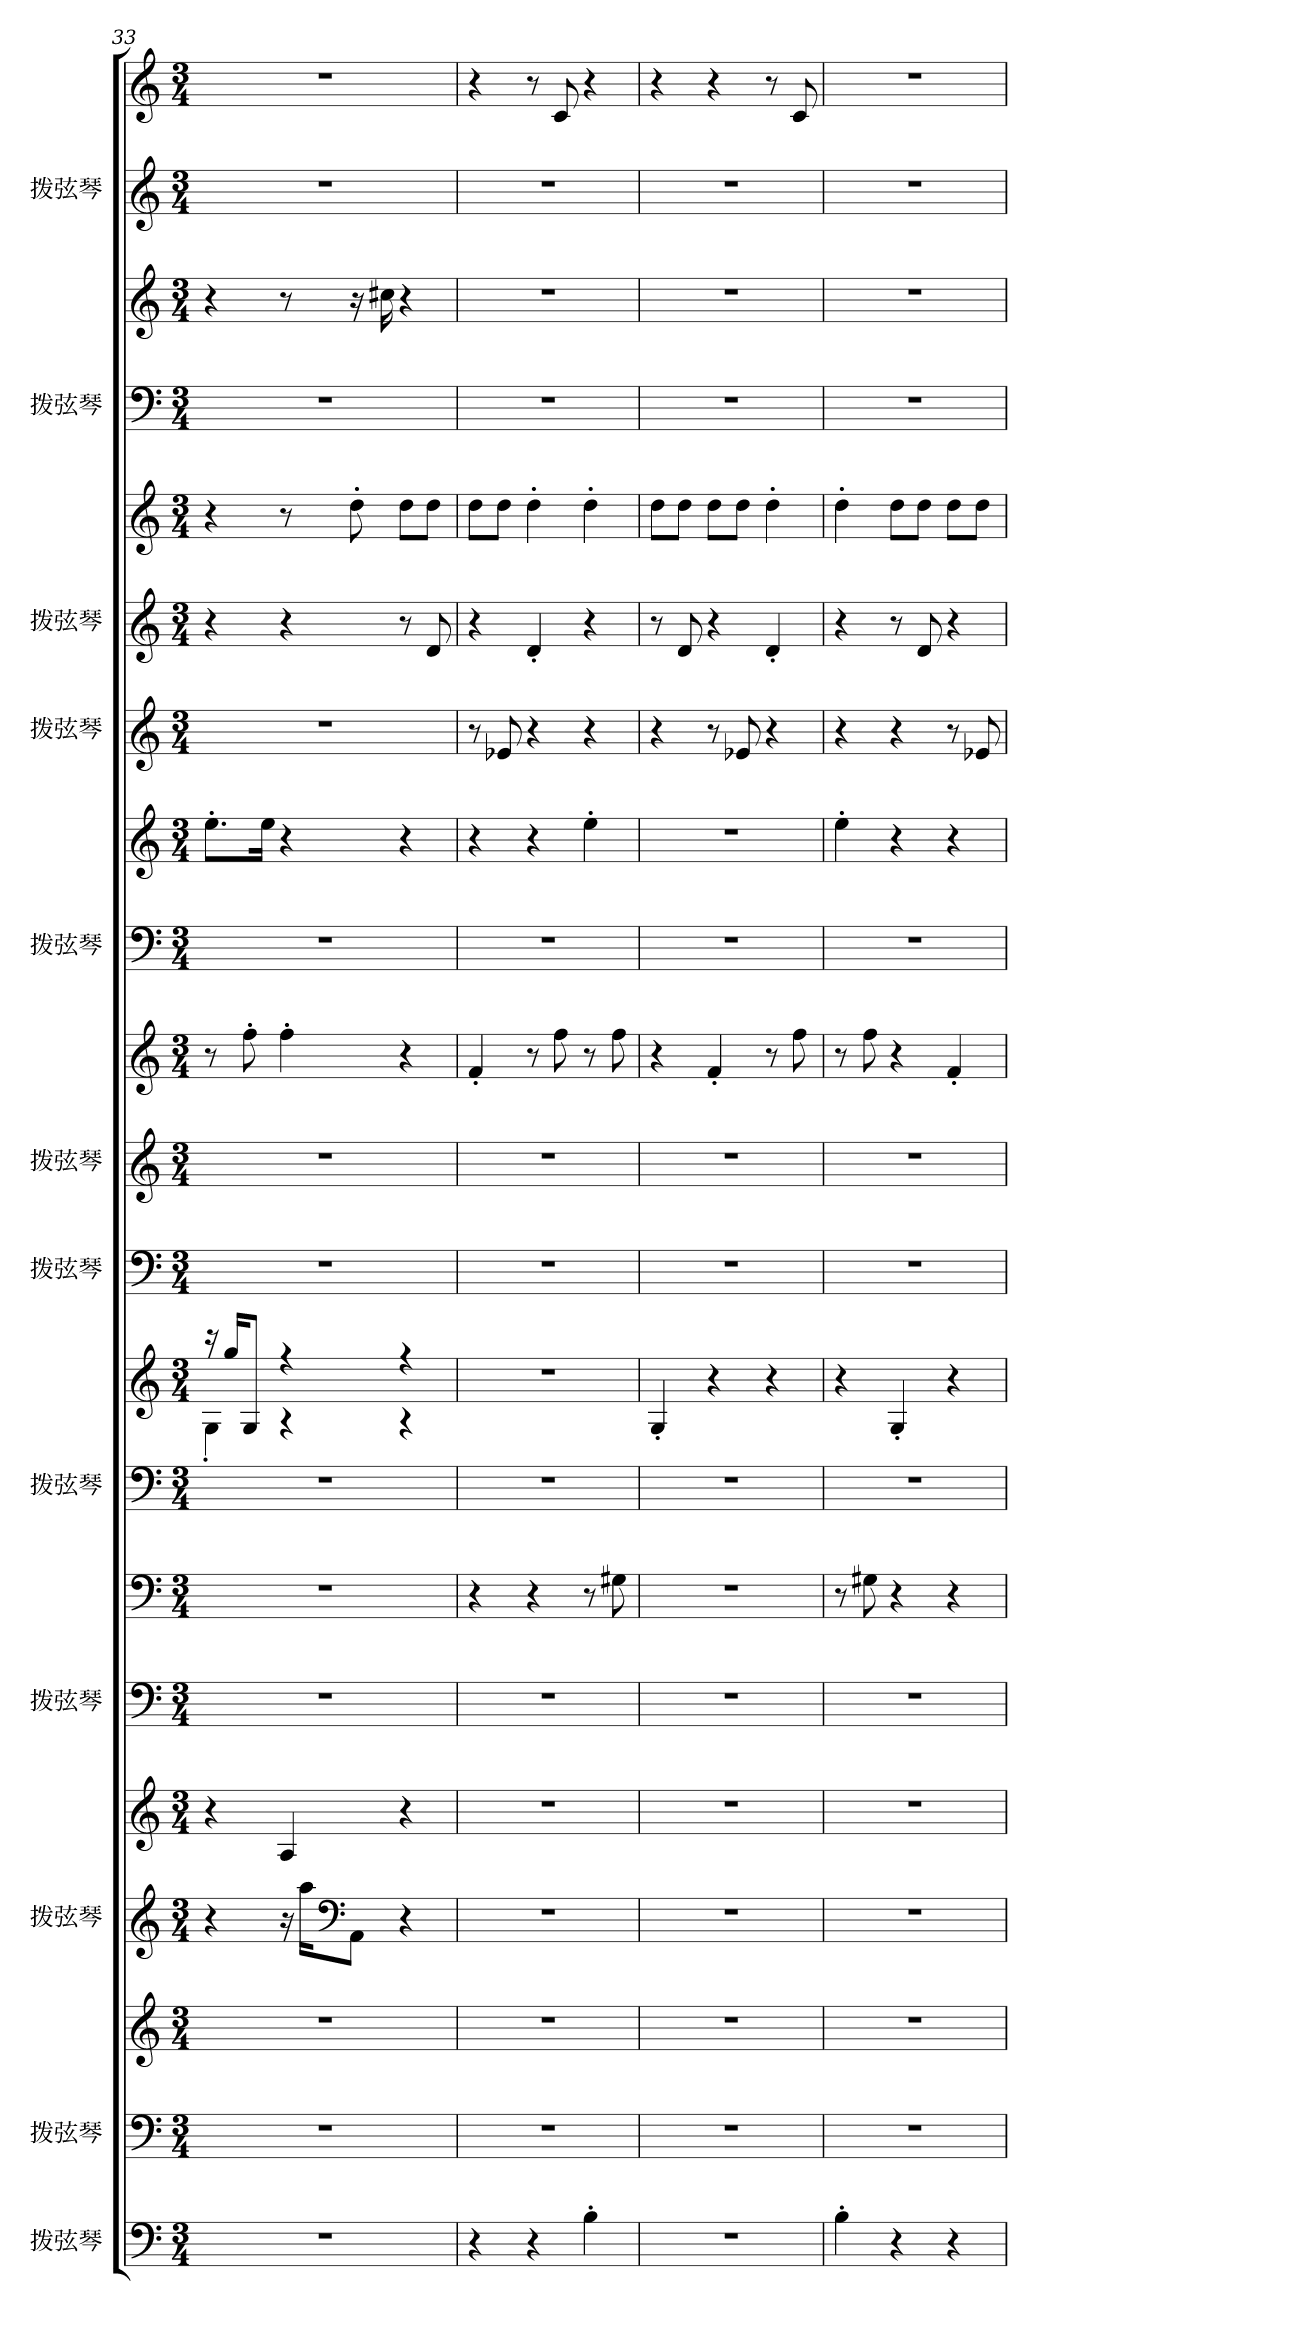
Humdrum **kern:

**kern	**kern	**kern	**kern	**kern	**kern	**kern	**kern	**kern	**kern	**kern	**kern	**kern	**kern	**kern	**kern	**kern	**kern	**kern	**kern	**kern
*part12	*part11	*part11	*part10	*part10	*part9	*part9	*part8	*part8	*part7	*part6	*part6	*part5	*part5	*part4	*part3	*part3	*part2	*part2	*part1	*part1
*staff21	*staff20	*staff19	*staff18	*staff17	*staff16	*staff15	*staff14	*staff13	*staff12	*staff11	*staff10	*staff9	*staff8	*staff7	*staff6	*staff5	*staff4	*staff3	*staff2	*staff1
*I"拨弦琴	*I"拨弦琴	*	*I"拨弦琴	*	*I"拨弦琴	*	*I"拨弦琴	*	*I"拨弦琴	*I"拨弦琴	*	*I"拨弦琴	*	*I"拨弦琴	*I"拨弦琴	*	*I"拨弦琴	*	*I"拨弦琴	*
*clefF4	*clefF4	*clefG2	*clefG2	*clefG2	*clefF4	*clefF4	*clefF4	*clefG2	*clefF4	*clefG2	*clefG2	*clefF4	*clefG2	*clefG2	*clefG2	*clefG2	*clefF4	*clefG2	*clefG2	*clefG2
*k[]	*k[]	*k[]	*k[]	*k[]	*k[]	*k[]	*k[]	*k[]	*k[]	*k[]	*k[]	*k[]	*k[]	*k[]	*k[]	*k[]	*k[]	*k[]	*k[]	*k[]
*M3/4	*M3/4	*M3/4	*M3/4	*M3/4	*M3/4	*M3/4	*M3/4	*M3/4	*M3/4	*M3/4	*M3/4	*M3/4	*M3/4	*M3/4	*M3/4	*M3/4	*M3/4	*M3/4	*M3/4	*M3/4
=33	=33	=33	=33	=33	=33	=33	=33	=33	=33	=33	=33	=33	=33	=33	=33	=33	=33	=33	=33	=33
*	*	*	*	*	*	*	*	*^	*	*	*	*	*	*	*	*	*	*	*	*
2.r	2.r	2.r	4r	4r	2.r	2.r	2.r	16r	4G'\	2.r	2.r	8r	2.r	8.ee'\L	2.r	4r	4r	2.r	4r	2.r	2.r
.	.	.	.	.	.	.	.	16gg/KL	.	.	.	.	.	.	.	.	.	.	.	.	.
.	.	.	.	.	.	.	.	8G/J	.	.	.	8ff'\	.	.	.	.	.	.	.	.	.
.	.	.	.	.	.	.	.	.	.	.	.	.	.	16ee\Jk	.	.	.	.	.	.	.
.	.	.	16r	4A/	.	.	.	4r	4r	.	.	4ff'\	.	4r	.	4r	8r	.	8r	.	.
.	.	.	16aa\KL	.	.	.	.	.	.	.	.	.	.	.	.	.	.	.	.	.	.
*	*	*	*clefF4	*	*	*	*	*	*	*	*	*	*	*	*	*	*	*	*	*	*
.	.	.	8AA\J	.	.	.	.	.	.	.	.	.	.	.	.	.	8dd'\	.	16r	.	.
.	.	.	.	.	.	.	.	.	.	.	.	.	.	.	.	.	.	.	16cc#X\	.	.
.	.	.	4r	4r	.	.	.	4r	4r	.	.	4r	.	4r	.	8r	8dd\L	.	4r	.	.
.	.	.	.	.	.	.	.	.	.	.	.	.	.	.	.	8d/	8dd\J	.	.	.	.
*	*	*	*	*	*	*	*	*v	*v	*	*	*	*	*	*	*	*	*	*	*	*
=34	=34	=34	=34	=34	=34	=34	=34	=34	=34	=34	=34	=34	=34	=34	=34	=34	=34	=34	=34	=34
4r	2.r	2.r	2.r	2.r	2.r	4r	2.r	2.r	2.r	2.r	4f'/	2.r	4r	8r	4r	8dd\L	2.r	2.r	2.r	4r
.	.	.	.	.	.	.	.	.	.	.	.	.	.	8e-X/	.	8dd\J	.	.	.	.
4r	.	.	.	.	.	4r	.	.	.	.	8r	.	4r	4r	4d'/	4dd'\	.	.	.	8r
.	.	.	.	.	.	.	.	.	.	.	8ff\	.	.	.	.	.	.	.	.	8c/
4B'\	.	.	.	.	.	8r	.	.	.	.	8r	.	4ee'\	4r	4r	4dd'\	.	.	.	4r
.	.	.	.	.	.	8G#X\	.	.	.	.	8ff\	.	.	.	.	.	.	.	.	.
!!LO:PB:g=z
=35	=35	=35	=35	=35	=35	=35	=35	=35	=35	=35	=35	=35	=35	=35	=35	=35	=35	=35	=35	=35
2.r	2.r	2.r	2.r	2.r	2.r	2.r	2.r	4G'/	2.r	2.r	4r	2.r	2.r	4r	8r	8dd\L	2.r	2.r	2.r	4r
.	.	.	.	.	.	.	.	.	.	.	.	.	.	.	8d/	8dd\J	.	.	.	.
.	.	.	.	.	.	.	.	4r	.	.	4f'/	.	.	8r	4r	8dd\L	.	.	.	4r
.	.	.	.	.	.	.	.	.	.	.	.	.	.	8e-X/	.	8dd\J	.	.	.	.
.	.	.	.	.	.	.	.	4r	.	.	8r	.	.	4r	4d'/	4dd'\	.	.	.	8r
.	.	.	.	.	.	.	.	.	.	.	8ff\	.	.	.	.	.	.	.	.	8c/
=36	=36	=36	=36	=36	=36	=36	=36	=36	=36	=36	=36	=36	=36	=36	=36	=36	=36	=36	=36	=36
4B'\	2.r	2.r	2.r	2.r	2.r	8r	2.r	4r	2.r	2.r	8r	2.r	4ee'\	4r	4r	4dd'\	2.r	2.r	2.r	2.r
.	.	.	.	.	.	8G#X\	.	.	.	.	8ff\	.	.	.	.	.	.	.	.	.
4r	.	.	.	.	.	4r	.	4G'/	.	.	4r	.	4r	4r	8r	8dd\L	.	.	.	.
.	.	.	.	.	.	.	.	.	.	.	.	.	.	.	8d/	8dd\J	.	.	.	.
4r	.	.	.	.	.	4r	.	4r	.	.	4f'/	.	4r	8r	4r	8dd\L	.	.	.	.
.	.	.	.	.	.	.	.	.	.	.	.	.	.	8e-X/	.	8dd\J	.	.	.	.
=	=	=	=	=	=	=	=	=	=	=	=	=	=	=	=	=	=	=	=	=
*-	*-	*-	*-	*-	*-	*-	*-	*-	*-	*-	*-	*-	*-	*-	*-	*-	*-	*-	*-	*-
